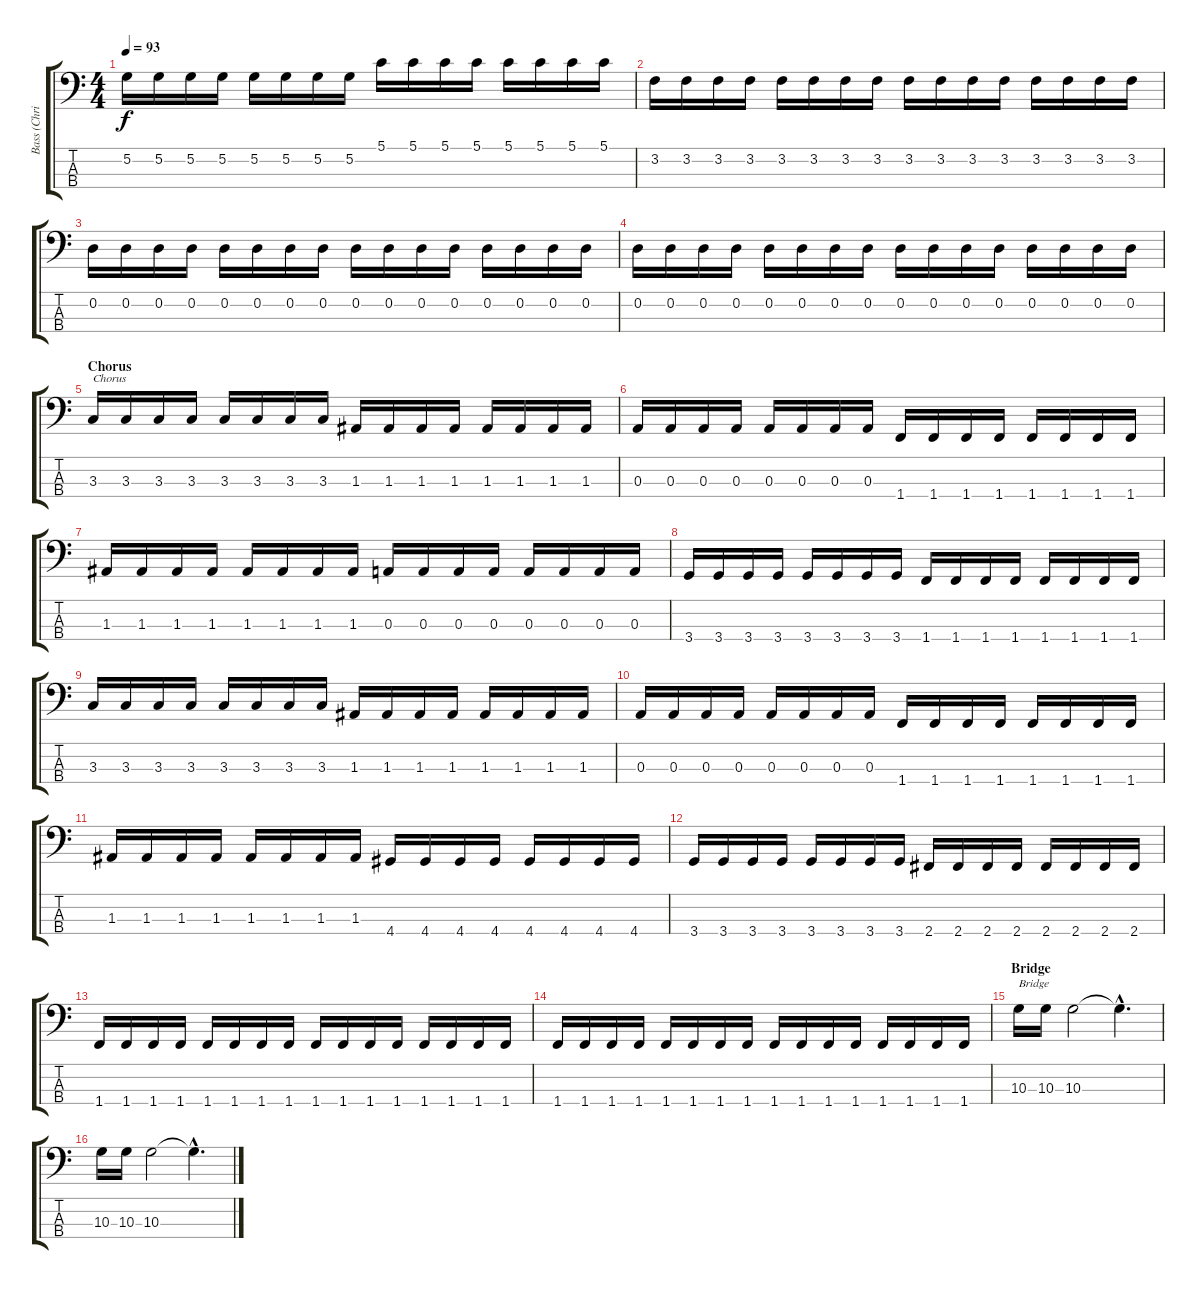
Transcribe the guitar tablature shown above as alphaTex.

\track ("Bass (Chris Wolstenholme)" "Bass (Chri") {instrument electricbassfinger}
\staff {score tabs}
\tuning (G2 D2 A1 E1) {hide}
\ts (4 4)
\tempo 93
\clef f4
\ks c
5.2.16{dy f} 5.2.16 5.2.16 5.2.16 5.2.16 5.2.16 5.2.16 5.2.16 5.1.16 5.1.16 5.1.16 5.1.16 5.1.16 5.1.16 5.1.16 5.1.16 |
3.2.16 3.2.16 3.2.16 3.2.16 3.2.16 3.2.16 3.2.16 3.2.16 3.2.16 3.2.16 3.2.16 3.2.16 3.2.16 3.2.16 3.2.16 3.2.16 |
0.2.16 0.2.16 0.2.16 0.2.16 0.2.16 0.2.16 0.2.16 0.2.16 0.2.16 0.2.16 0.2.16 0.2.16 0.2.16 0.2.16 0.2.16 0.2.16 |
0.2.16 0.2.16 0.2.16 0.2.16 0.2.16 0.2.16 0.2.16 0.2.16 0.2.16 0.2.16 0.2.16 0.2.16 0.2.16 0.2.16 0.2.16 0.2.16 |
\section ("" "Chorus")
3.3.16{txt "Chorus"} 3.3.16 3.3.16 3.3.16 3.3.16 3.3.16 3.3.16 3.3.16 1.3.16 1.3.16 1.3.16 1.3.16 1.3.16 1.3.16 1.3.16 1.3.16 |
0.3.16 0.3.16 0.3.16 0.3.16 0.3.16 0.3.16 0.3.16 0.3.16 1.4.16 1.4.16 1.4.16 1.4.16 1.4.16 1.4.16 1.4.16 1.4.16 |
1.3.16 1.3.16 1.3.16 1.3.16 1.3.16 1.3.16 1.3.16 1.3.16 0.3.16 0.3.16 0.3.16 0.3.16 0.3.16 0.3.16 0.3.16 0.3.16 |
3.4.16 3.4.16 3.4.16 3.4.16 3.4.16 3.4.16 3.4.16 3.4.16 1.4.16 1.4.16 1.4.16 1.4.16 1.4.16 1.4.16 1.4.16 1.4.16 |
3.3.16 3.3.16 3.3.16 3.3.16 3.3.16 3.3.16 3.3.16 3.3.16 1.3.16 1.3.16 1.3.16 1.3.16 1.3.16 1.3.16 1.3.16 1.3.16 |
0.3.16 0.3.16 0.3.16 0.3.16 0.3.16 0.3.16 0.3.16 0.3.16 1.4.16 1.4.16 1.4.16 1.4.16 1.4.16 1.4.16 1.4.16 1.4.16 |
1.3.16 1.3.16 1.3.16 1.3.16 1.3.16 1.3.16 1.3.16 1.3.16 4.4.16 4.4.16 4.4.16 4.4.16 4.4.16 4.4.16 4.4.16 4.4.16 |
3.4.16 3.4.16 3.4.16 3.4.16 3.4.16 3.4.16 3.4.16 3.4.16 2.4.16 2.4.16 2.4.16 2.4.16 2.4.16 2.4.16 2.4.16 2.4.16 |
1.4.16 1.4.16 1.4.16 1.4.16 1.4.16 1.4.16 1.4.16 1.4.16 1.4.16 1.4.16 1.4.16 1.4.16 1.4.16 1.4.16 1.4.16 1.4.16 |
1.4.16 1.4.16 1.4.16 1.4.16 1.4.16 1.4.16 1.4.16 1.4.16 1.4.16 1.4.16 1.4.16 1.4.16 1.4.16 1.4.16 1.4.16 1.4.16 |
\section ("" "Bridge")
10.3.16{txt "Bridge"} 10.3.16 10.3.2 10.3{hac t}.4{d} |
10.3.16 10.3.16 10.3.2 10.3{hac t}.4{d}
